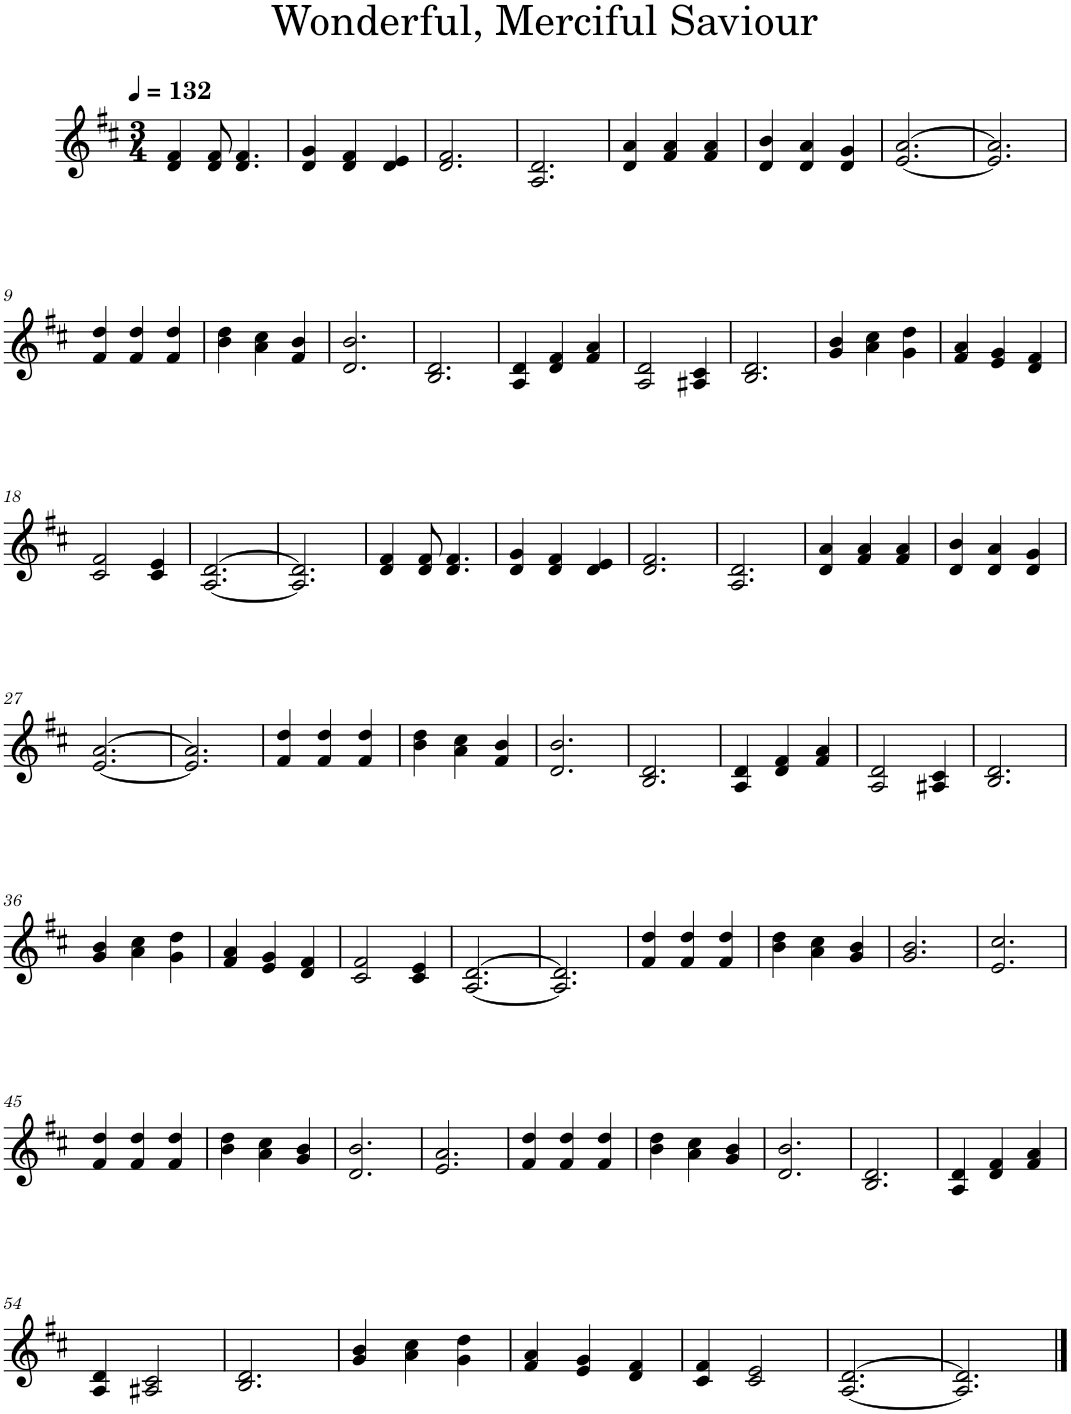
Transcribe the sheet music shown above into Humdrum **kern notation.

**kern
*part1
*staff1
*I"Trompete
*I'Trp.
*clefG2
*Trd1c2
*k[f#c#]
*M3/4
*MM132
=1
*^
4d/ 4f#/	2ryy
8d/ 8f#/	.
4.d/ 4.f#/	.
.	8ryy
!	!LO:TX:a:t=Wonderful, Merciful Saviour
.	8ryy
*v	*v
=2
4d/ 4g/
4d/ 4f#/
4d/ 4e/
=3
2.d/ 2.f#/
=4
2.A/ 2.d/
=5
4d/ 4a/
4f#/ 4a/
4f#/ 4a/
=6
4d/ 4b/
4d/ 4a/
4d/ 4g/
=7
[2.e/ [2.a/
=8
2.e/] 2.a/]
!!LO:LB:g=z
=9
4f#/ 4dd/
4f#/ 4dd/
4f#/ 4dd/
=10
4b\ 4dd\
4a\ 4cc#\
4f#/ 4b/
=11
2.d/ 2.b/
=12
2.B/ 2.d/
=13
4A/ 4d/
4d/ 4f#/
4f#/ 4a/
=14
2A/ 2d/
4A#X/ 4c#/
=15
2.B/ 2.d/
=16
4g/ 4b/
4a\ 4cc#\
4g\ 4dd\
=17
4f#/ 4a/
4e/ 4g/
4d/ 4f#/
!!LO:LB:g=z
=18
2c#/ 2f#/
4c#/ 4e/
=19
[2.A/ [2.d/
=20
2.A/] 2.d/]
=21
4d/ 4f#/
8d/ 8f#/
4.d/ 4.f#/
=22
4d/ 4g/
4d/ 4f#/
4d/ 4e/
=23
2.d/ 2.f#/
=24
2.A/ 2.d/
=25
4d/ 4a/
4f#/ 4a/
4f#/ 4a/
=26
4d/ 4b/
4d/ 4a/
4d/ 4g/
!!LO:LB:g=z
=27
[2.e/ [2.a/
=28
2.e/] 2.a/]
=29
4f#/ 4dd/
4f#/ 4dd/
4f#/ 4dd/
=30
4b\ 4dd\
4a\ 4cc#\
4f#/ 4b/
=31
2.d/ 2.b/
=32
2.B/ 2.d/
=33
4A/ 4d/
4d/ 4f#/
4f#/ 4a/
=34
2A/ 2d/
4A#X/ 4c#/
=35
2.B/ 2.d/
!!LO:LB:g=z
=36
4g/ 4b/
4a\ 4cc#\
4g\ 4dd\
=37
4f#/ 4a/
4e/ 4g/
4d/ 4f#/
=38
2c#/ 2f#/
4c#/ 4e/
=39
[2.A/ [2.d/
=40
2.A/] 2.d/]
=41
4f#/ 4dd/
4f#/ 4dd/
4f#/ 4dd/
=42
4b\ 4dd\
4a\ 4cc#\
4g/ 4b/
=43
2.g/ 2.b/
=44
2.e/ 2.cc#/
!!LO:LB:g=z
=45
4f#/ 4dd/
4f#/ 4dd/
4f#/ 4dd/
=46
4b\ 4dd\
4a\ 4cc#\
4g/ 4b/
=47
2.d/ 2.b/
=48
2.e/ 2.a/
=49
4f#/ 4dd/
4f#/ 4dd/
4f#/ 4dd/
=50
4b\ 4dd\
4a\ 4cc#\
4g/ 4b/
=51
2.d/ 2.b/
=52
2.B/ 2.d/
=53
4A/ 4d/
4d/ 4f#/
4f#/ 4a/
!!LO:LB:g=z
=54
4A/ 4d/
2A#X/ 2c#/
=55
2.B/ 2.d/
=56
4g/ 4b/
4a\ 4cc#\
4g\ 4dd\
=57
4f#/ 4a/
4e/ 4g/
4d/ 4f#/
=58
4c#/ 4f#/
2c#/ 2e/
=59
[2.A/ [2.d/
=60
2.A/] 2.d/]
==
*-
